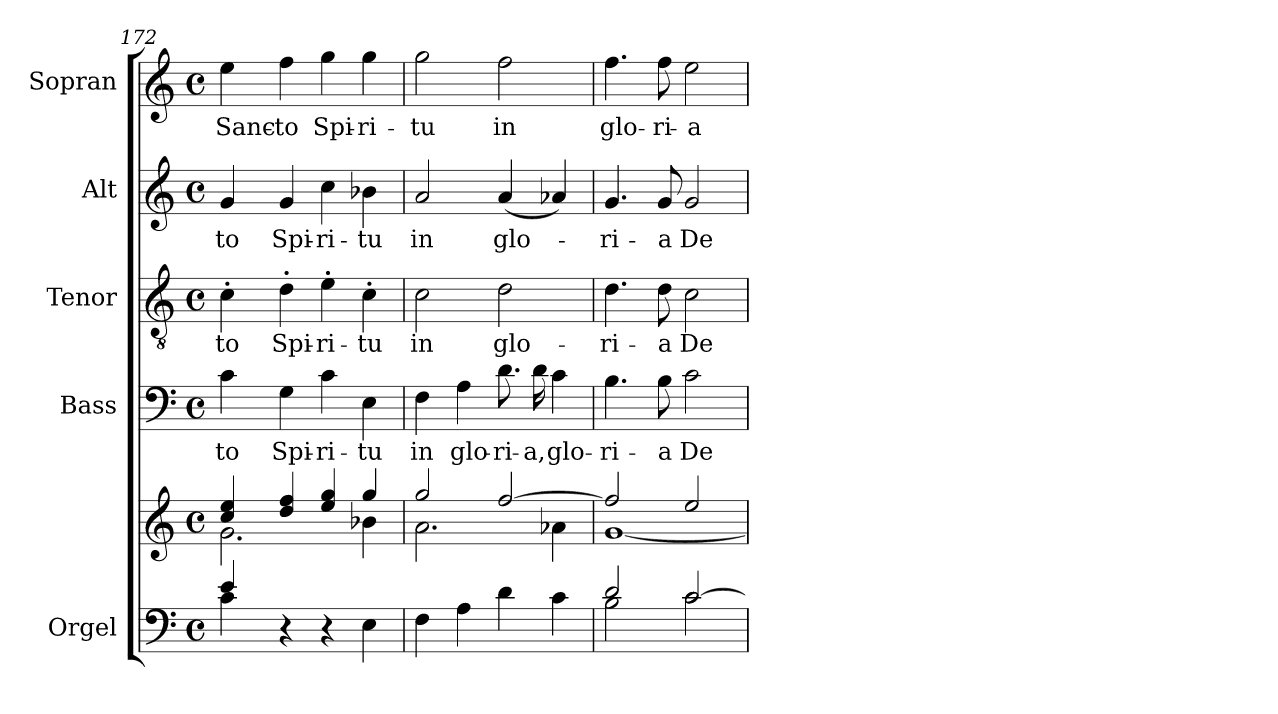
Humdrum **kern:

**kern	**kern	**kern	**text	**kern	**text	**kern	**text	**kern	**text
*part5	*part5	*part4	*part4	*part3	*part3	*part2	*part2	*part1	*part1
*staff6	*staff5	*staff4	*staff4	*staff3	*staff3	*staff2	*staff2	*staff1	*staff1
*I"Orgel	*	*I"Bass	*	*I"Tenor	*	*I"Alt	*	*I"Sopran	*
*I'Org.	*	*I'B.	*	*I'T.	*	*I'A.	*	*I'S.	*
*clefF4	*clefG2	*clefF4	*	*clefGv2	*	*clefG2	*	*clefG2	*
*k[]	*k[]	*k[]	*	*k[]	*	*k[]	*	*k[]	*
*C:	*C:	*C:	*	*C:	*	*C:	*	*C:	*
*M4/4	*M4/4	*M4/4	*	*M4/4	*	*M4/4	*	*M4/4	*
*met(c)	*met(c)	*met(c)	*	*met(c)	*	*met(c)	*	*met(c)	*
=172	=172	=172	=172	=172	=172	=172	=172	=172	=172
*^	*^	*	*	*	*	*	*	*	*
!	!	!	!	!	!LO:LY:b	!	!LO:LY:b	!	!LO:LY:b	!	!LO:LY:b
4e/	4c\	4cc/ 4ee/	2.g\	4c\	-to	4c'>\	-to	4g/	-to	4ee\	Sanc-
!	!	!	!	!	!LO:LY:b	!	!LO:LY:b	!	!LO:LY:b	!	!LO:LY:b
2.ryy	4r	4dd/ 4ff/	.	4G\	Spi-	4d'>\	Spi-	4g/	Spi-	4ff\	-to
!	!	!	!	!	!LO:LY:b	!	!LO:LY:b	!	!LO:LY:b	!	!LO:LY:b
.	4r	4ee/ 4gg/	.	4c\	-ri-	4e'>\	-ri-	4cc\	-ri-	4gg\	Spi-
!	!	!	!	!	!LO:LY:b	!	!LO:LY:b	!	!LO:LY:b	!	!LO:LY:b
.	4E\	4gg/	4b-X\	4E\	-tu	4c'>\	-tu	4b-X\	-tu	4gg\	-ri-
=173	=173	=173	=173	=173	=173	=173	=173	=173	=173	=173	=173
!	!	!	!	!	!LO:LY:b	!	!LO:LY:b	!	!LO:LY:b	!	!LO:LY:b
*v	*v	*	*	*	*	*	*	*	*	*	*
4F\	2gg/	2.a\	4F\	in	2c\	in	2a/	in	2gg\	-tu
!	!	!	!	!LO:LY:b	!	!	!	!	!	!
4A\	.	.	4A\	glo-	.	.	.	.	.	.
!	!	!	!	!LO:LY:b	!	!LO:LY:b	!	!LO:LY:b	!	!LO:LY:b
4d\	[>2ff/	.	8.d\	-ri-	2d\	glo-	(<4a/	glo-	2ff\	in
!	!	!	!	!LO:LY:b	!	!	!	!	!	!
.	.	.	16d\	-a,	.	.	.	.	.	.
!	!	!	!	!LO:LY:b	!	!	!	!	!	!
4c\	.	4a-X\	4c\	glo-	.	.	4a-X/)	.	.	.
=174	=174	=174	=174	=174	=174	=174	=174	=174	=174	=174
*^	*	*	*	*	*	*	*	*	*	*
!	!	!	!	!	!LO:LY:b	!	!LO:LY:b	!	!LO:LY:b	!	!LO:LY:b
2d/	2B\	2ff/]	[<1g	4.B\	-ri-	4.d\	-ri-	4.g/	-ri-	4.ff\	glo-
!	!	!	!	!	!LO:LY:b	!	!LO:LY:b	!	!LO:LY:b	!	!LO:LY:b
.	.	.	.	8B\	-a	8d\	-a	8g/	-a	8ff\	-ri-
!	!	!	!	!	!LO:LY:b	!	!LO:LY:b	!	!LO:LY:b	!	!LO:LY:b
[>2c/	2c\	2ee/	.	2c\	De-	2c\	De-	2g/	De-	2ee\	-a
*v	*v	*	*	*	*	*	*	*	*	*	*
*	*v	*v	*	*	*	*	*	*	*	*
=	=	=	=	=	=	=	=	=	=
*-	*-	*-	*-	*-	*-	*-	*-	*-	*-
